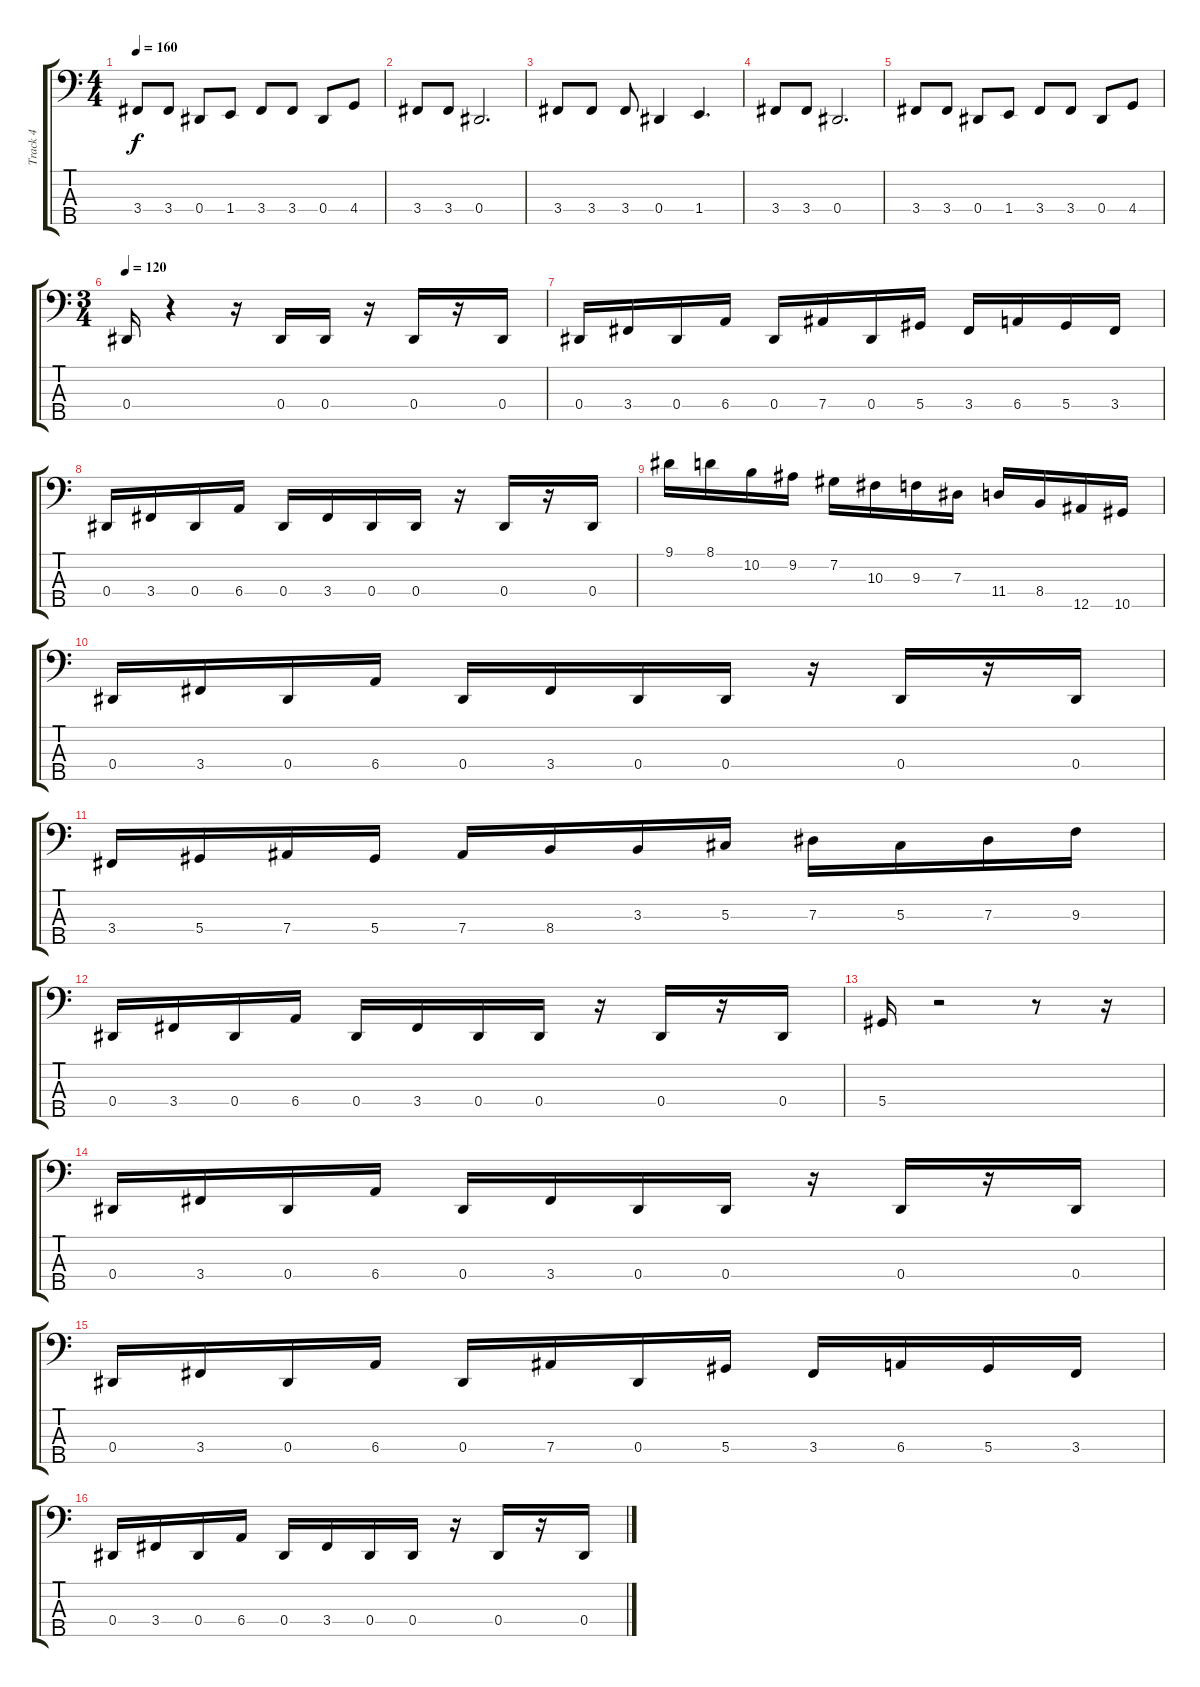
\track ("Track 4" "Track 4") {instrument electricbassfinger}
\staff {score tabs}
\tuning (Gb2 Db2 Ab1 Eb1 Bb0) {hide}
\ts (4 4)
\tempo 160
\clef f4
\ks c
3.4.8{dy f} 3.4.8 0.4.8 1.4.8 3.4.8 3.4.8 0.4.8 4.4.8 |
3.4.8 3.4.8 0.4.2{d} |
3.4.8 3.4.8 3.4.8 0.4.4 1.4.4{d} |
3.4.8 3.4.8 0.4.2{d} |
3.4.8 3.4.8 0.4.8 1.4.8 3.4.8 3.4.8 0.4.8 4.4.8 |
\ts (3 4)
\tempo 120
0.4.16 r.4 r.16 0.4.16 0.4.16 r.16 0.4.16 r.16 0.4.16 |
0.4.16 3.4.16 0.4.16 6.4.16 0.4.16 7.4.16 0.4.16 5.4.16 3.4.16 6.4.16 5.4.16 3.4.16 |
0.4.16 3.4.16 0.4.16 6.4.16 0.4.16 3.4.16 0.4.16 0.4.16 r.16 0.4.16 r.16 0.4.16 |
9.1.16 8.1.16 10.2.16 9.2.16 7.2.16 10.3.16 9.3.16 7.3.16 11.4.16 8.4.16 12.5.16 10.5.16 |
0.4.16 3.4.16 0.4.16 6.4.16 0.4.16 3.4.16 0.4.16 0.4.16 r.16 0.4.16 r.16 0.4.16 |
3.4.16 5.4.16 7.4.16 5.4.16 7.4.16 8.4.16 3.3.16 5.3.16 7.3.16 5.3.16 7.3.16 9.3.16 |
0.4.16 3.4.16 0.4.16 6.4.16 0.4.16 3.4.16 0.4.16 0.4.16 r.16 0.4.16 r.16 0.4.16 |
5.4.16 r.2 r.8 r.16 |
0.4.16 3.4.16 0.4.16 6.4.16 0.4.16 3.4.16 0.4.16 0.4.16 r.16 0.4.16 r.16 0.4.16 |
0.4.16 3.4.16 0.4.16 6.4.16 0.4.16 7.4.16 0.4.16 5.4.16 3.4.16 6.4.16 5.4.16 3.4.16 |
0.4.16 3.4.16 0.4.16 6.4.16 0.4.16 3.4.16 0.4.16 0.4.16 r.16 0.4.16 r.16 0.4.16
